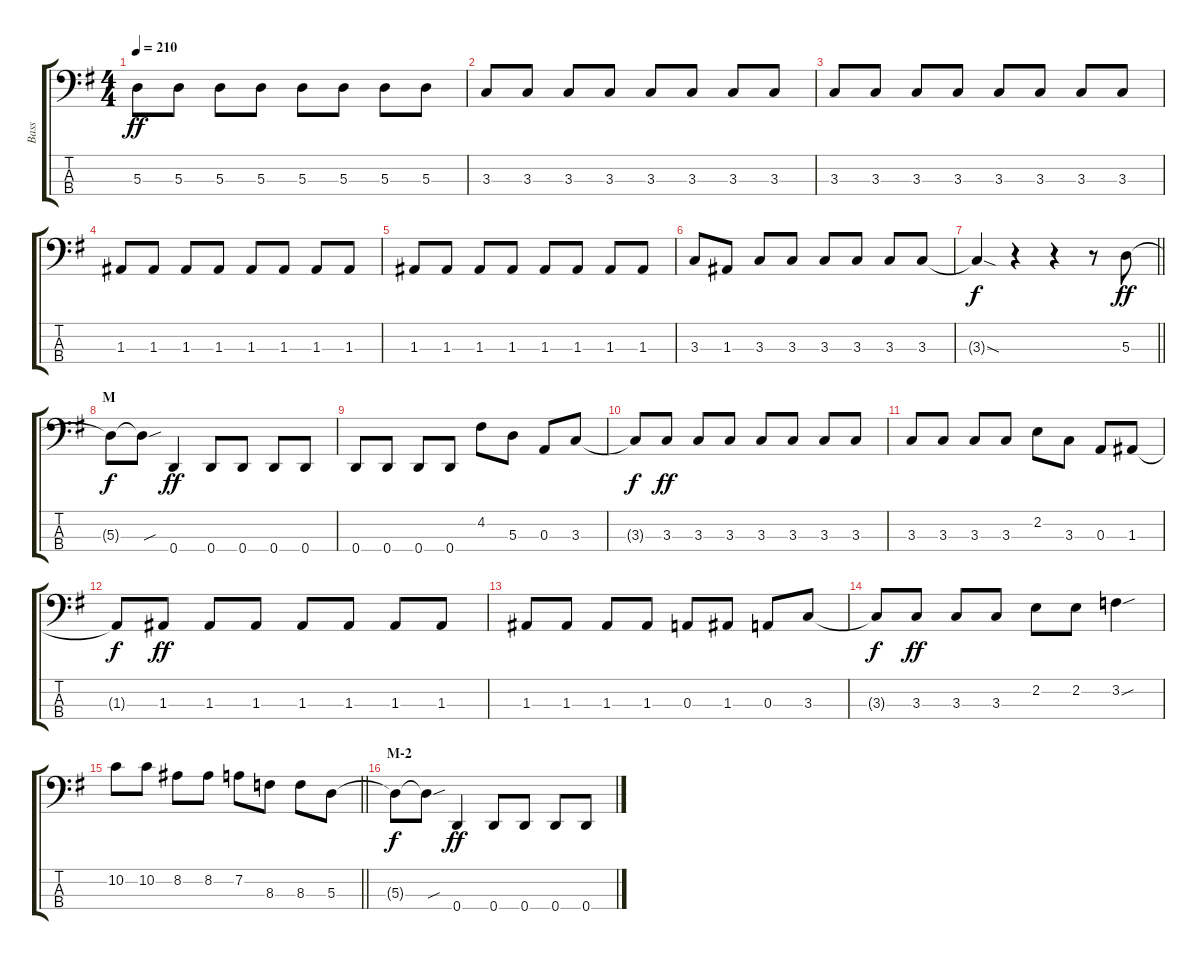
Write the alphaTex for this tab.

\track ("Bass" "Bass") {instrument electricbasspick}
\staff {score tabs}
\tuning (G2 D2 A1 D1) {hide}
\ts (4 4)
\tempo 210
\clef f4
\ks g
5.3.8{dy ff} 5.3.8 5.3.8 5.3.8 5.3.8 5.3.8 5.3.8 5.3.8 |
3.3.8 3.3.8 3.3.8 3.3.8 3.3.8 3.3.8 3.3.8 3.3.8 |
3.3.8 3.3.8 3.3.8 3.3.8 3.3.8 3.3.8 3.3.8 3.3.8 |
1.3.8 1.3.8 1.3.8 1.3.8 1.3.8 1.3.8 1.3.8 1.3.8 |
1.3.8 1.3.8 1.3.8 1.3.8 1.3.8 1.3.8 1.3.8 1.3.8 |
3.3.8 1.3.8 3.3.8 3.3.8 3.3.8 3.3.8 3.3.8 3.3.8 |
\barLineRight lightlight
3.3{sod t}.4{dy f} r.4 r.4 r.8 5.3.8{dy ff} |
\section ("" "M")
5.3{t}.8{dy f} 5.3{sou t}.8 0.4.4{dy ff} 0.4.8 0.4.8 0.4.8 0.4.8 |
0.4.8 0.4.8 0.4.8 0.4.8 4.2.8 5.3.8 0.3.8 3.3.8 |
3.3{t}.8{dy f} 3.3.8{dy ff} 3.3.8 3.3.8 3.3.8 3.3.8 3.3.8 3.3.8 |
3.3.8 3.3.8 3.3.8 3.3.8 2.2.8 3.3.8 0.3.8 1.3.8 |
1.3{t}.8{dy f} 1.3.8{dy ff} 1.3.8 1.3.8 1.3.8 1.3.8 1.3.8 1.3.8 |
1.3.8 1.3.8 1.3.8 1.3.8 0.3.8 1.3.8 0.3.8 3.3.8 |
3.3{t}.8{dy f} 3.3.8{dy ff} 3.3.8 3.3.8 2.2.8 2.2.8 3.2{sou}.4 |
\barLineRight lightlight
10.2.8 10.2.8 8.2.8 8.2.8 7.2.8 8.3.8 8.3.8 5.3.8 |
\section ("" "M-2")
5.3{t}.8{dy f} 5.3{sou t}.8 0.4.4{dy ff} 0.4.8 0.4.8 0.4.8 0.4.8
